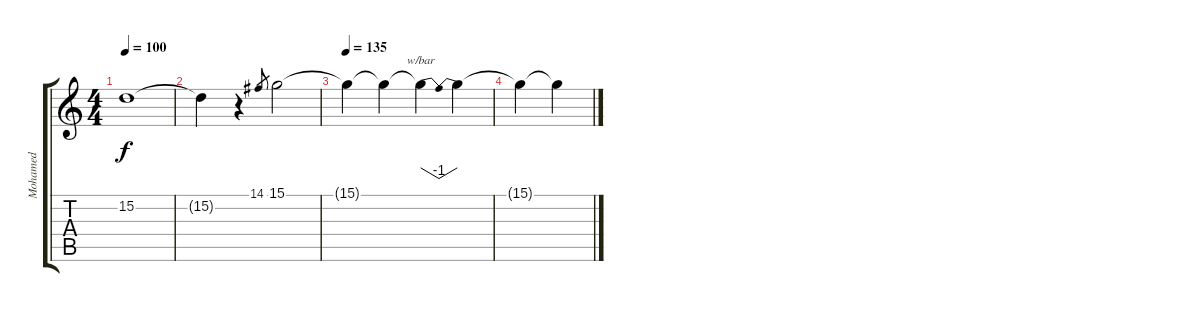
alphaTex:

\track ("Mohamed" "Mohamed") {instrument violin}
\staff {score tabs}
\tuning (E4 B3 G3 D3 A2 E2) {hide}
\ts (4 4)
\tempo 100
\clef g2
\ks c
15.2{t}.1{dy f} |
15.2{t}.4 r.4 14.1.8{gr} 15.1.2 |
\tempo 135
15.1{t}.4 15.1{t}.4 15.1{t}.4{tbe (dip default 0 0 30 -4 60 0)} 15.1{t}.4 |
15.1{t}.4 15.1{t}.4
